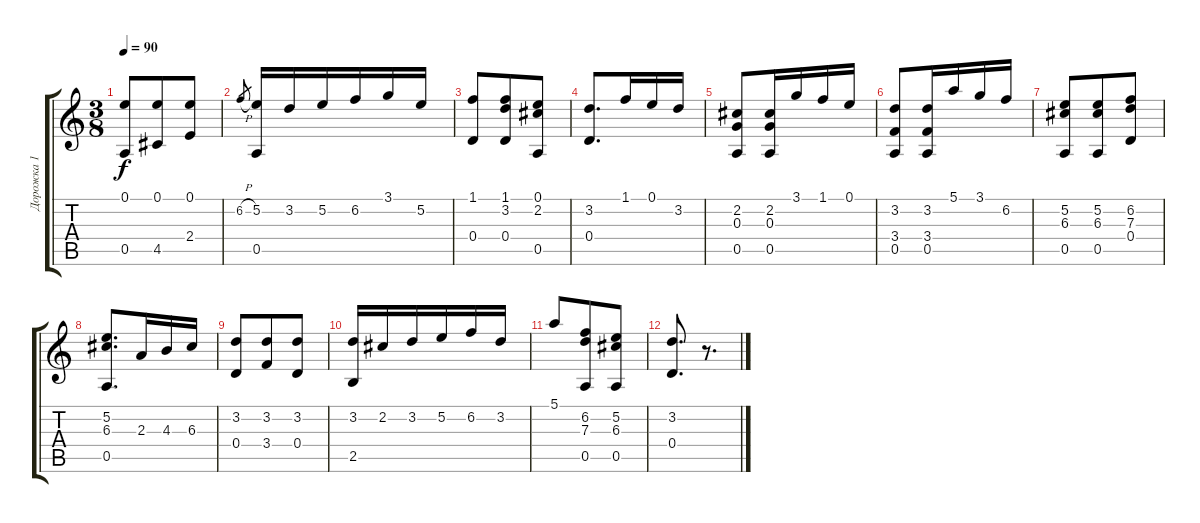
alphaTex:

\track ("Дорожка 1" "Дорожка 1") {instrument acousticguitarnylon}
\staff {score tabs}
\tuning (E4 B3 G3 D3 A2 E2) {hide}
\ts (3 8)
\tempo 90
\clef g2
\ks c
(0.1 0.5).8{dy f} (0.1 4.5).8 (0.1 2.4).8 |
6.2{h}.8{gr} (5.2 0.5).16 3.2.16 5.2.16 6.2.16 3.1.16 5.2.16 |
(1.1 0.4).8 (1.1 3.2 0.4).8 (0.1 2.2 0.5).8 |
(3.2 0.4).8{d} 1.1.16 0.1.16 3.2.16 |
(2.2 0.3 0.5).8 (2.2 0.3 0.5).16 3.1.16 1.1.16 0.1.16 |
(3.2 3.4 0.5).8 (3.2 3.4 0.5).16 5.1.16 3.1.16 6.2.16 |
(5.2 6.3 0.5).8 (5.2 6.3 0.5).8 (6.2 7.3 0.4).8 |
(5.2 6.3 0.5).8{d} 2.3.16 4.3.16 6.3.16 |
(3.2 0.4).8 (3.2 3.4).8 (3.2 0.4).8 |
(3.2 2.5).16 2.2.16 3.2.16 5.2.16 6.2.16 3.2.16 |
5.1.8 (6.2 7.3 0.5).8 (5.2 6.3 0.5).8 |
(3.2 0.4).8{d} r.8{d}
